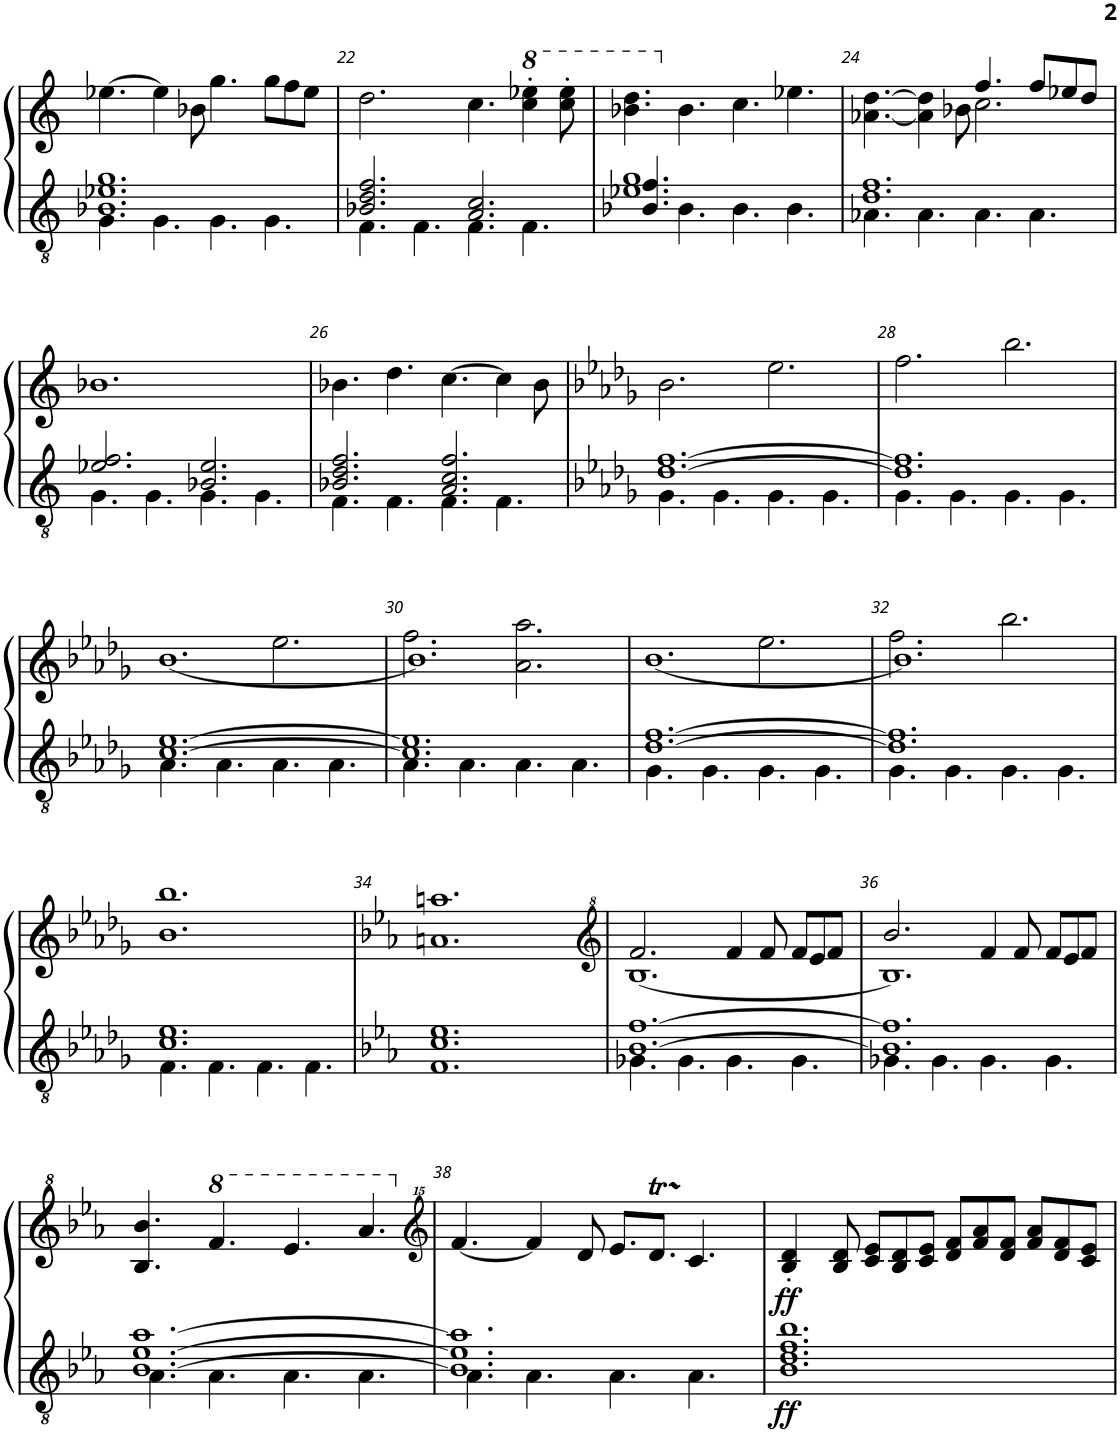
**kern	**dynam	**kern	**dynam
*part2	*part2	*part1	*part1
*staff2	*staff2	*staff1	*staff1
*I"Piano 2	*	*I"Piano	*
*I'Pno	*	*I'Pno	*
!!LO:PB:g=z
*clefGv2	*	*clefG2	*
*k[]	*	*k[]	*
*M12/8	*	*M12/8	*
=21	=21	=21	=21
*^	*	*	*
1.B-X 1.e-X 1.g	4.G\	.	[4.ee-X\	.
.	4.G\	.	4ee-\]	.
.	.	.	8b-X\	.
.	4.G\	.	4.gg\	.
.	4.G\	.	8gg\L	.
.	.	.	8ff\	.
.	.	.	8ee-\J	.
=22	=22	=22	=22	=22
2.B-X/ 2.d/ 2.f/	4.F\	.	2.dd\	.
.	4.F\	.	.	.
2.A/ 2.c/	4.F\	.	4.cc\	.
*	*	*	*8va	*
.	4.F\	.	4ccc\' 4eee-X\'	.
.	.	.	8ccc\' 8eee-\'	.
=23	=23	=23	=23	=23
1.e-X 1.g	4.B-X/ 4.f/	.	4.bb-X\ 4.ddd\	.
*	*	*	*X8va	*
.	4.B-\	.	4.b-\	.
.	4.B-\	.	4.cc\	.
.	4.B-\	.	4.ee-X\	.
=24	=24	=24	=24	=24
*	*	*	*^	*
1.d 1.f	4.A-X\	.	[4.a-X\ [4.dd\	2.ryy	.
.	4.A-\	.	4a-\] 4dd\]	.	.
.	.	.	8b-X\	.	.
.	4.A-\	.	4.ff/	2.cc\	.
.	4.A-\	.	8ff/L	.	.
.	.	.	8ee-X/	.	.
.	.	.	8dd/J	.	.
*	*	*	*v	*v	*
!!LO:LB:g=z
=25	=25	=25	=25	=25
2.e-X/ 2.f/	4.G\	.	1.b-X	.
.	4.G\	.	.	.
2.B-X/ 2.e-/	4.G\	.	.	.
.	4.G\	.	.	.
=26	=26	=26	=26	=26
2.B-X/ 2.d/ 2.f/	4.F\	.	4.b-X\	.
.	4.F\	.	4.dd\	.
2.A/ 2.c/ 2.f/	4.F\	.	[4.cc\	.
.	4.F\	.	4cc\]	.
.	.	.	8b-\	.
=27	=27	=27	=27	=27
*k[b-e-a-d-g-]	*	*	*k[b-e-a-d-g-]	*
[1.d- [1.f	4.G-\	.	2.b-\	.
.	4.G-\	.	.	.
.	4.G-\	.	2.ee-\	.
.	4.G-\	.	.	.
=28	=28	=28	=28	=28
1.d-] 1.f]	4.G-\	.	2.ff\	.
.	4.G-\	.	.	.
.	4.G-\	.	2.bb-\	.
.	4.G-\	.	.	.
!!LO:LB:g=z
=29	=29	=29	=29	=29
*	*	*	*^	*
[1.c [1.e-	4.A-\	.	[1.b-	2.ryy	.
.	4.A-\	.	.	.	.
.	4.A-\	.	.	2.ee-\	.
.	4.A-\	.	.	.	.
=30	=30	=30	=30	=30	=30
1.c] 1.e-]	4.A-\	.	1.b-]	2.ff\	.
.	4.A-\	.	.	.	.
.	4.A-\	.	.	2.a-\ 2.aa-\	.
.	4.A-\	.	.	.	.
=31	=31	=31	=31	=31	=31
[1.d- [1.f	4.G-\	.	[1.b-	2.ryy	.
.	4.G-\	.	.	.	.
.	4.G-\	.	.	2.ee-\	.
.	4.G-\	.	.	.	.
=32	=32	=32	=32	=32	=32
1.d-] 1.f]	4.G-\	.	1.b-]	2.ff\	.
.	4.G-\	.	.	.	.
.	4.G-\	.	.	2.bb-\	.
.	4.G-\	.	.	.	.
*	*	*	*v	*v	*
!!LO:LB:g=z
=33	=33	=33	=33	=33
1.c 1.e-	4.F\	.	1.b- 1.bb-	.
.	4.F\	.	.	.
.	4.F\	.	.	.
.	4.F\	.	.	.
*v	*v	*	*	*
=34	=34	=34	=34
*k[b-e-a-]	*	*k[b-e-a-]	*
1.F 1.c 1.e-	.	1.an 1.aan	.
=35	=35	=35	=35
*	*	*clefG^2	*
*^	*	*^	*
[1.B- [1.f	4.G-X\	.	2.ff/	[1.b-	.
.	4.G-\	.	.	.	.
.	4.G-\	.	4ff/	.	.
.	.	.	8ff/	.	.
.	4.G-\	.	8ff/L	.	.
.	.	.	8ee-/	.	.
.	.	.	8ff/J	.	.
=36	=36	=36	=36	=36	=36
1.B-] 1.f]	4.G-X\	.	2.bb-/	1.b-]	.
.	4.G-\	.	.	.	.
.	4.G-\	.	4ff/	.	.
.	.	.	8ff/	.	.
.	4.G-\	.	8ff/L	.	.
.	.	.	8ee-/	.	.
.	.	.	8ff/J	.	.
*	*	*	*v	*v	*
!!LO:LB:g=z
=37	=37	=37	=37	=37
[1.B- [1.e- [1.a-	4.A-\	.	4.b-/ 4.bb-/	.
*	*	*	*8va	*
.	4.A-\	.	4.fff/	.
.	4.A-\	.	4.eee-/	.
.	4.A-\	.	4.aaa-/	.
=38	=38	=38	=38	=38
*	*	*	*clefG^^2	*
*	*	*	*X8va	*
1.B-] 1.e-] 1.a-]	4.A-\	.	[4.fff/	.
.	4.A-\	.	4fff/]	.
.	.	.	8ddd/	.
.	4.A-\	.	8.eee-/L	.
.	.	.	8.dddt/J	.
.	4.A-\	.	4.ccc/	.
=39	=39	=39	=39	=39
!	!	!LO:DY:b	!	!LO:DY:b
*v	*v	*	*	*
1.B- 1.d 1.f 1.b-	ff	4bb-/' 4ddd/'	ff
.	.	8bb-/ 8ddd/	.
.	.	8ccc/ 8eee-/L	.
.	.	8bb-/ 8ddd/	.
.	.	8ccc/ 8eee-/J	.
.	.	8ddd/ 8fff/L	.
.	.	8fff/ 8aaa-/	.
.	.	8ddd/ 8fff/J	.
.	.	8fff/ 8aaa-/L	.
.	.	8ddd/ 8fff/	.
.	.	8ccc/ 8eee-/J	.
=	=	=	=
*-	*-	*-	*-
